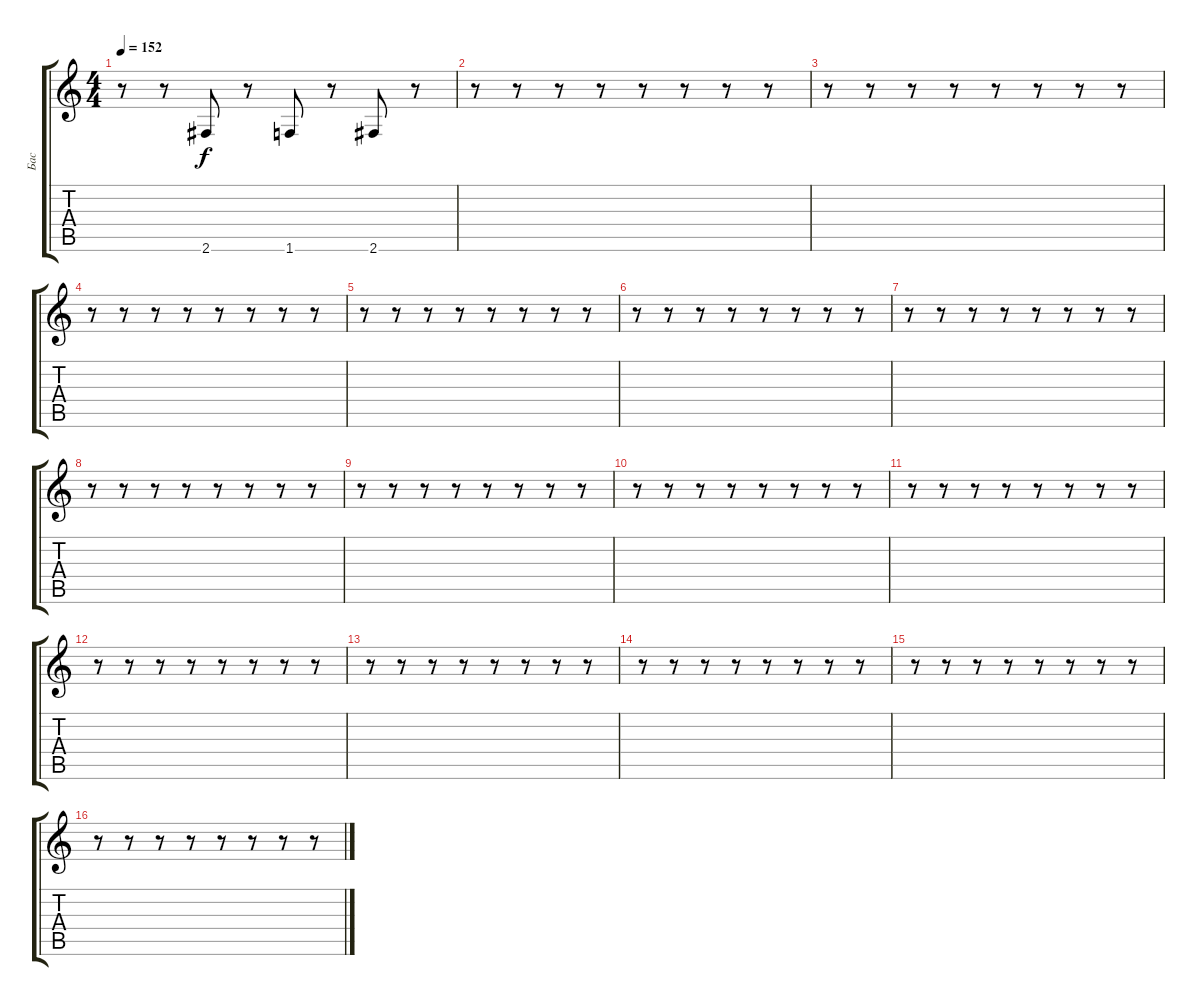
\track ("Бас" "Бас") {instrument electricbasspick}
\staff {score tabs}
\tuning (E4 B3 G3 D3 A2 E2) {hide}
\ts (4 4)
\tempo 152
\clef g2
\ks c
r.8{dy f} r.8 2.6.8 r.8 1.6.8 r.8 2.6.8 r.8 |
r.8 r.8 r.8 r.8 r.8 r.8 r.8 r.8 |
r.8 r.8 r.8 r.8 r.8 r.8 r.8 r.8 |
r.8 r.8 r.8 r.8 r.8 r.8 r.8 r.8 |
r.8 r.8 r.8 r.8 r.8 r.8 r.8 r.8 |
r.8 r.8 r.8 r.8 r.8 r.8 r.8 r.8 |
r.8 r.8 r.8 r.8 r.8 r.8 r.8 r.8 |
r.8 r.8 r.8 r.8 r.8 r.8 r.8 r.8 |
r.8 r.8 r.8 r.8 r.8 r.8 r.8 r.8 |
r.8 r.8 r.8 r.8 r.8 r.8 r.8 r.8 |
r.8 r.8 r.8 r.8 r.8 r.8 r.8 r.8 |
r.8 r.8 r.8 r.8 r.8 r.8 r.8 r.8 |
r.8 r.8 r.8 r.8 r.8 r.8 r.8 r.8 |
r.8 r.8 r.8 r.8 r.8 r.8 r.8 r.8 |
r.8 r.8 r.8 r.8 r.8 r.8 r.8 r.8 |
r.8 r.8 r.8 r.8 r.8 r.8 r.8 r.8
